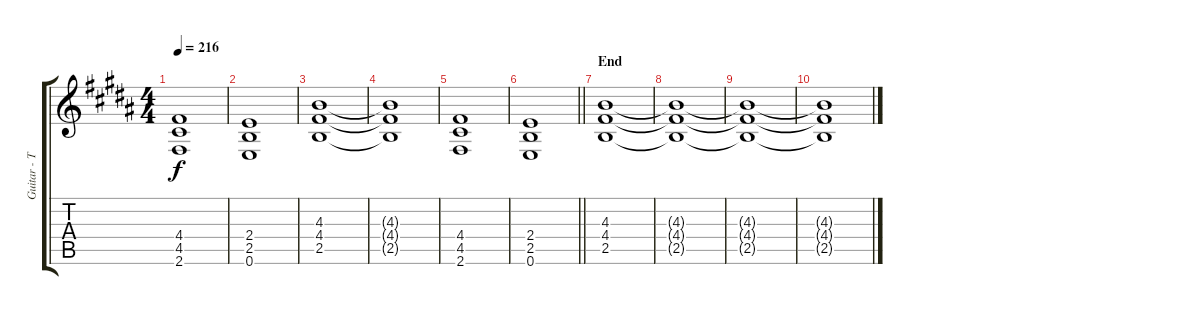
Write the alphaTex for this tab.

\track ("Guitar - Tom DeLonge" "Guitar - T") {instrument overdrivenguitar}
\staff {score tabs}
\tuning (E4 B3 G3 D3 A2 E2) {hide}
\ts (4 4)
\tempo 216
\clef g2
\ks b
(4.4 4.5 2.6).1{dy f} |
(2.4 2.5 0.6).1 |
(4.3 4.4 2.5).1 |
(4.3{t} 4.4{t} 2.5{t}).1 |
(4.4 4.5 2.6).1 |
\barLineRight lightlight
(2.4 2.5 0.6).1 |
\section ("" "End")
(4.3 4.4 2.5).1 |
(4.3{t} 4.4{t} 2.5{t}).1{volume 4} |
(4.3{t} 4.4{t} 2.5{t}).1 |
(4.3{t} 4.4{t} 2.5{t}).1{volume 16}
